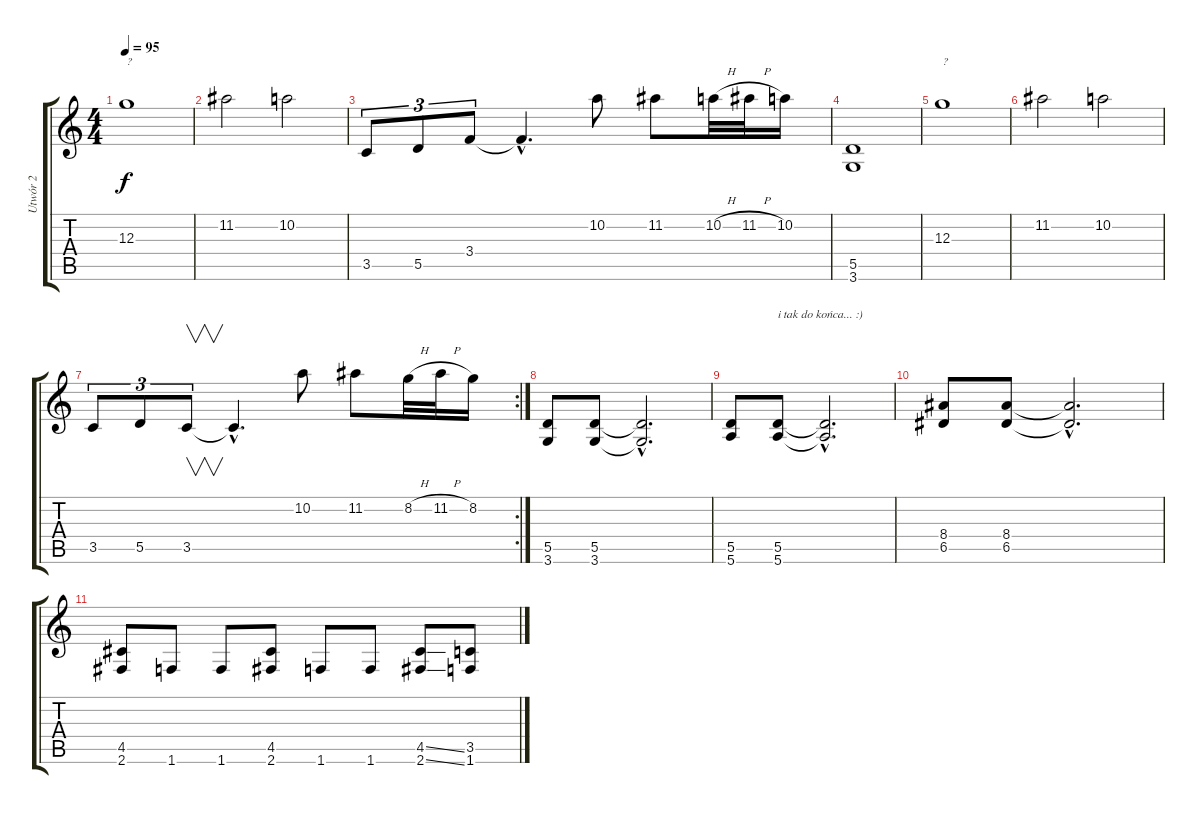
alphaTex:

\track ("Utwór 2" "Utwór 2") {instrument distortionguitar}
\staff {score tabs}
\tuning (E4 B3 G3 D3 A2 E2) {hide}
\ts (4 4)
\tempo 95
\clef g2
\ks c
12.3.1{txt "?" dy f} |
11.2.2 10.2.2 |
3.5.8{tu (3 2)} 5.5.8{tu (3 2)} 3.4.8{tu (3 2)} 3.4{hac t}.4{d} 10.2.8 11.2.8 10.2{h}.32 11.2{h}.32 10.2.16 |
(5.5 3.6).1 |
12.3.1{txt "?"} |
11.2.2 10.2.2 |
\rc 2
3.5.8{tu (3 2)} 5.5.8{tu (3 2)} 3.5.8{v tu (3 2)} 3.5{hac t}.4{d} 10.2.8 11.2.8 8.2{h}.32 11.2{h}.32 8.2.16 |
(5.5 3.6).8 (5.5 3.6).8 (5.5{hac t} 3.6{hac t}).2{d} |
(5.5 5.6).8 (5.5 5.6).8{txt "i tak do końca... :)"} (5.5{hac t} 5.6{hac t}).2{d} |
(8.4 6.5).8 (8.4 6.5).8 (8.4{hac t} 6.5{hac t}).2{d} |
(4.5 2.6).8 1.6.8 1.6.8 (4.5 2.6).8 1.6.8 1.6.8 (4.5{ss} 2.6{ss}).8 (3.5 1.6).8
